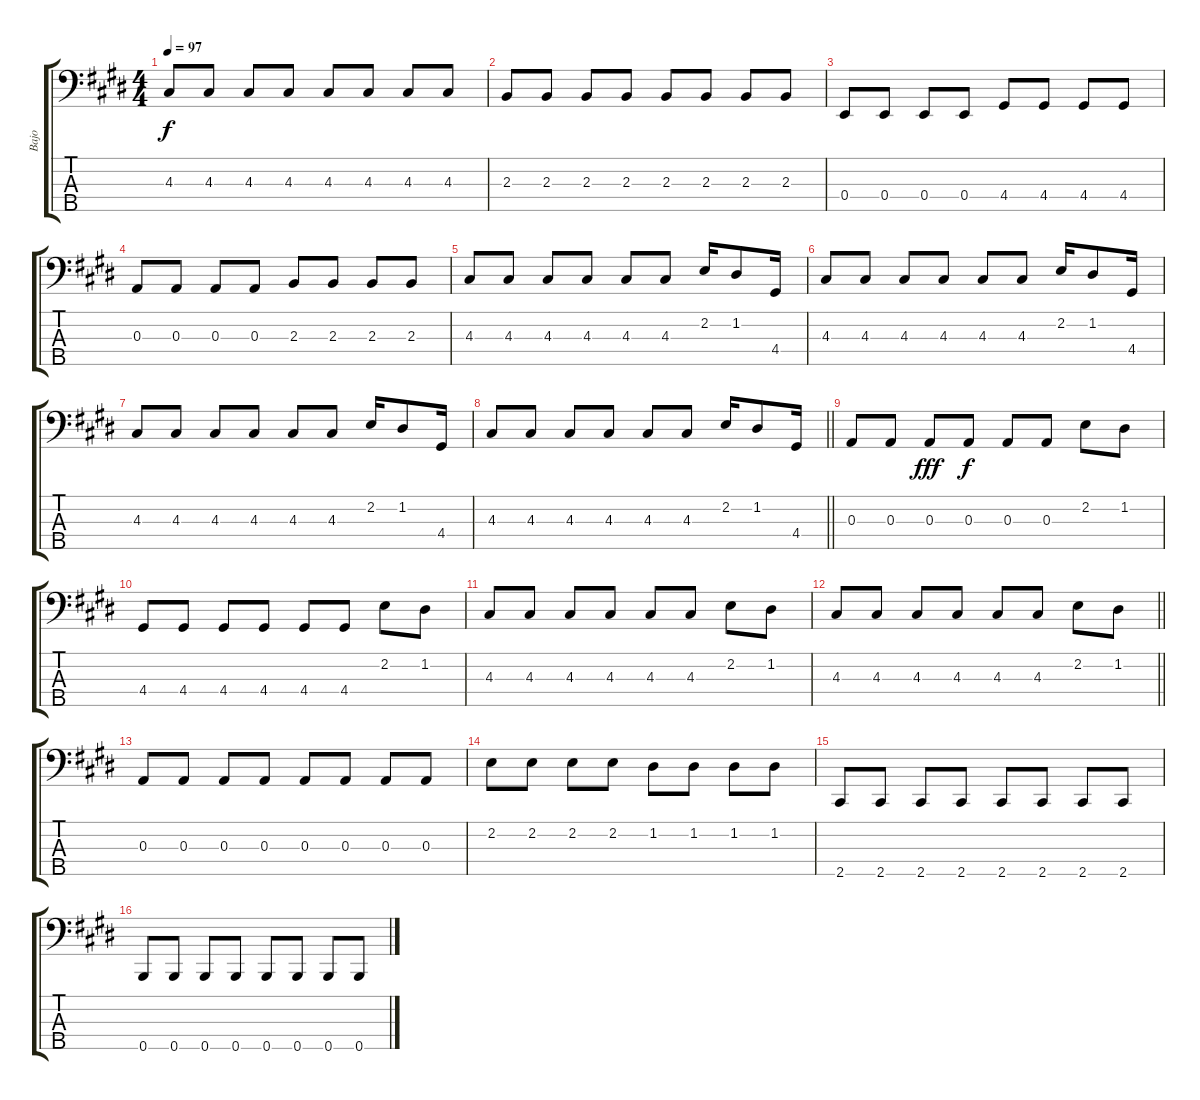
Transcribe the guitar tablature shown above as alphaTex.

\track ("Bajo" "Bajo") {instrument electricbassfinger}
\staff {score tabs}
\tuning (G2 D2 A1 E1 B0) {hide}
\ts (4 4)
\tempo 97
\clef f4
\ks e
4.3.8{dy f} 4.3.8 4.3.8 4.3.8 4.3.8 4.3.8 4.3.8 4.3.8 |
2.3.8 2.3.8 2.3.8 2.3.8 2.3.8 2.3.8 2.3.8 2.3.8 |
0.4.8 0.4.8 0.4.8 0.4.8 4.4.8 4.4.8 4.4.8 4.4.8 |
0.3.8 0.3.8 0.3.8 0.3.8 2.3.8 2.3.8 2.3.8 2.3.8 |
4.3.8 4.3.8 4.3.8 4.3.8 4.3.8 4.3.8 2.2.16 1.2.8 4.4.16 |
4.3.8 4.3.8 4.3.8 4.3.8 4.3.8 4.3.8 2.2.16 1.2.8 4.4.16 |
4.3.8 4.3.8 4.3.8 4.3.8 4.3.8 4.3.8 2.2.16 1.2.8 4.4.16 |
\barLineRight lightlight
4.3.8 4.3.8 4.3.8 4.3.8 4.3.8 4.3.8 2.2.16 1.2.8 4.4.16 |
0.3.8 0.3.8 0.3.8{dy fff} 0.3.8{dy f} 0.3.8 0.3.8 2.2.8 1.2.8 |
4.4.8 4.4.8 4.4.8 4.4.8 4.4.8 4.4.8 2.2.8 1.2.8 |
4.3.8 4.3.8 4.3.8 4.3.8 4.3.8 4.3.8 2.2.8 1.2.8 |
\barLineRight lightlight
4.3.8 4.3.8 4.3.8 4.3.8 4.3.8 4.3.8 2.2.8 1.2.8 |
0.3.8 0.3.8 0.3.8 0.3.8 0.3.8 0.3.8 0.3.8 0.3.8 |
2.2.8 2.2.8 2.2.8 2.2.8 1.2.8 1.2.8 1.2.8 1.2.8 |
2.5.8 2.5.8 2.5.8 2.5.8 2.5.8 2.5.8 2.5.8 2.5.8 |
0.5.8 0.5.8 0.5.8 0.5.8 0.5.8 0.5.8 0.5.8 0.5.8
